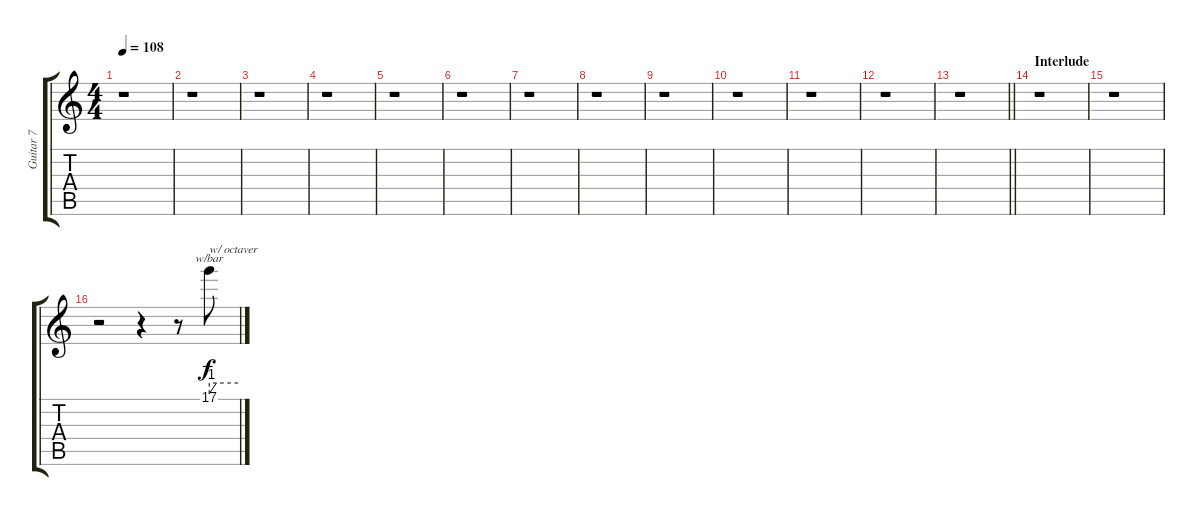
\track ("Guitar 7" "Guitar 7") {instrument distortionguitar}
\staff {score tabs}
\tuning (E4 B3 G3 D3 A2 E2) {hide}
\ts (4 4)
\tempo 108
\clef g2
\ks c
r.1{dy f} |
r.1 |
r.1 |
r.1 |
r.1 |
r.1 |
r.1 |
r.1 |
r.1 |
r.1 |
r.1 |
r.1 |
\barLineRight lightlight
r.1 |
\section ("" "Interlude")
r.1 |
r.1 |
r.2 r.4 r.8 17.1.8{tbe (custom default 0 -4 15 0 60 0) txt "w/ octaver"}
